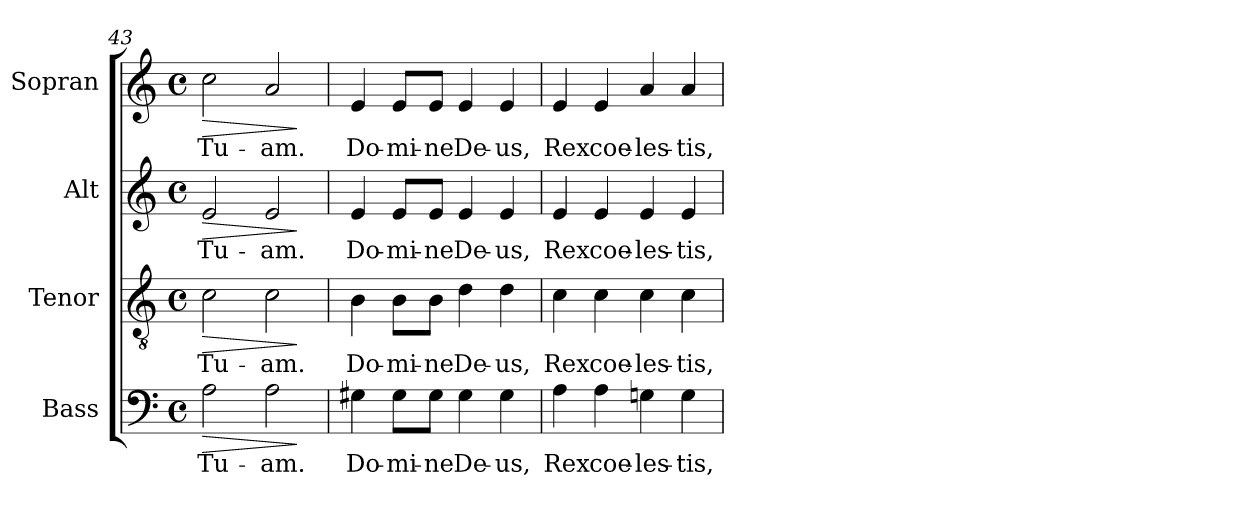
**kern	**text	**dynam	**kern	**text	**dynam	**kern	**text	**dynam	**kern	**text	**dynam
*part4	*part4	*part4	*part3	*part3	*part3	*part2	*part2	*part2	*part1	*part1	*part1
*staff4	*staff4	*staff4	*staff3	*staff3	*staff3	*staff2	*staff2	*staff2	*staff1	*staff1	*staff1
*I"Bass	*	*	*I"Tenor	*	*	*I"Alt	*	*	*I"Sopran	*	*
*I'B.	*	*	*I'T.	*	*	*I'A.	*	*	*I'S.	*	*
*clefF4	*	*	*clefGv2	*	*	*clefG2	*	*	*clefG2	*	*
*k[]	*	*	*k[]	*	*	*k[]	*	*	*k[]	*	*
*C:	*	*	*C:	*	*	*C:	*	*	*C:	*	*
*M4/4	*	*	*M4/4	*	*	*M4/4	*	*	*M4/4	*	*
*met(c)	*	*	*met(c)	*	*	*met(c)	*	*	*met(c)	*	*
=43	=43	=43	=43	=43	=43	=43	=43	=43	=43	=43	=43
!	!LO:LY:b	!LO:HP:b	!	!LO:LY:b	!LO:HP:b	!	!LO:LY:b	!LO:HP:b	!	!LO:LY:b	!LO:HP:b
2A\	Tu-	>	2c\	Tu-	>	2e/	Tu-	>	2cc\	Tu-	>
!	!LO:LY:b	!	!	!LO:LY:b	!	!	!LO:LY:b	!	!	!LO:LY:b	!
2A\	-am.	.	2c\	-am.	.	2e/	-am.	.	2a/	-am.	.
.	.	]	.	.	]	.	.	]	.	.	]
=44	=44	=44	=44	=44	=44	=44	=44	=44	=44	=44	=44
!	!LO:LY:b	!	!	!LO:LY:b	!	!	!LO:LY:b	!	!	!LO:LY:b	!
4G#X\	Do-	.	4B\	Do-	.	4e/	Do-	.	4e/	Do-	.
!	!LO:LY:b	!	!	!LO:LY:b	!	!	!LO:LY:b	!	!	!LO:LY:b	!
8G#\L	-mi-	.	8B\L	-mi-	.	8e/L	-mi-	.	8e/L	-mi-	.
!	!LO:LY:b	!	!	!LO:LY:b	!	!	!LO:LY:b	!	!	!LO:LY:b	!
8G#\J	-ne	.	8B\J	-ne	.	8e/J	-ne	.	8e/J	-ne	.
!	!LO:LY:b	!	!	!LO:LY:b	!	!	!LO:LY:b	!	!	!LO:LY:b	!
4G#\	De-	.	4d\	De-	.	4e/	De-	.	4e/	De-	.
!	!LO:LY:b	!	!	!LO:LY:b	!	!	!LO:LY:b	!	!	!LO:LY:b	!
4G#\	-us,	.	4d\	-us,	.	4e/	-us,	.	4e/	-us,	.
=45	=45	=45	=45	=45	=45	=45	=45	=45	=45	=45	=45
!	!LO:LY:b	!	!	!LO:LY:b	!	!	!LO:LY:b	!	!	!LO:LY:b	!
4A\	Rex	.	4c\	Rex	.	4e/	Rex	.	4e/	Rex	.
!	!LO:LY:b	!	!	!LO:LY:b	!	!	!LO:LY:b	!	!	!LO:LY:b	!
4A\	coe-	.	4c\	coe-	.	4e/	coe-	.	4e/	coe-	.
!	!LO:LY:b	!	!	!LO:LY:b	!	!	!LO:LY:b	!	!	!LO:LY:b	!
4Gn\	-les-	.	4c\	-les-	.	4e/	-les-	.	4a/	-les-	.
!	!LO:LY:b	!	!	!LO:LY:b	!	!	!LO:LY:b	!	!	!LO:LY:b	!
4G\	-tis,	.	4c\	-tis,	.	4e/	-tis,	.	4a/	-tis,	.
=	=	=	=	=	=	=	=	=	=	=	=
*-	*-	*-	*-	*-	*-	*-	*-	*-	*-	*-	*-
